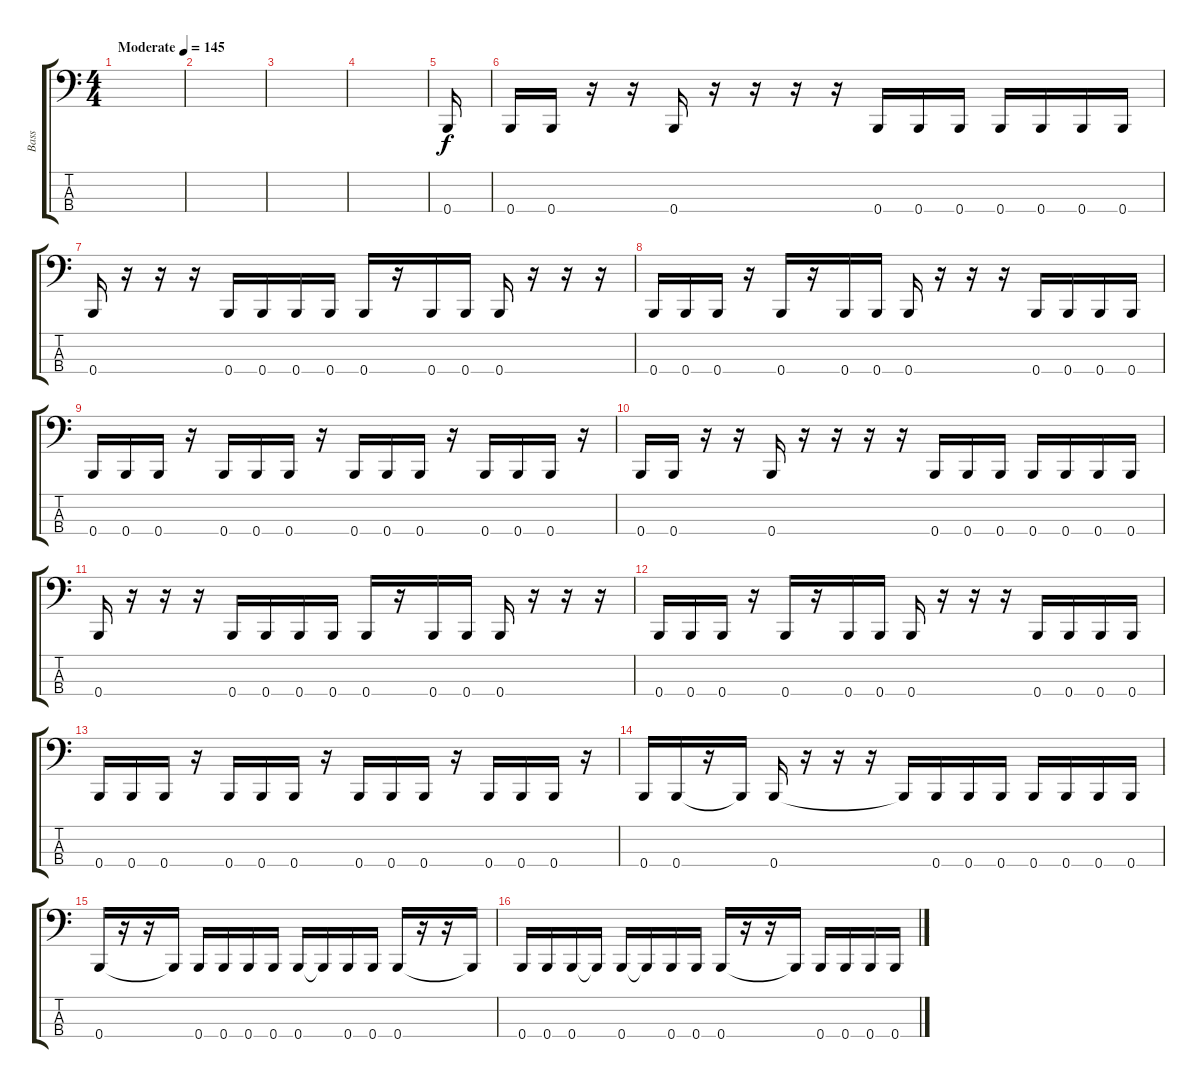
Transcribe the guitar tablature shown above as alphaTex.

\track ("Bass" "Bass") {instrument electricbassfinger}
\staff {score tabs}
\tuning (F2 C2 G1 B0) {hide}
\ts (4 4)
\tempo (145 "Moderate")
\clef f4
\ks c
|
|
|
|
0.4.16 |
0.4.16 0.4.16 r.16 r.16 0.4.16 r.16 r.16 r.16 r.16 0.4.16 0.4.16 0.4.16 0.4.16 0.4.16 0.4.16 0.4.16 |
0.4.16 r.16 r.16 r.16 0.4.16 0.4.16 0.4.16 0.4.16 0.4.16 r.16 0.4.16 0.4.16 0.4.16 r.16 r.16 r.16 |
0.4.16 0.4.16 0.4.16 r.16 0.4.16 r.16 0.4.16 0.4.16 0.4.16 r.16 r.16 r.16 0.4.16 0.4.16 0.4.16 0.4.16 |
0.4.16 0.4.16 0.4.16 r.16 0.4.16 0.4.16 0.4.16 r.16 0.4.16 0.4.16 0.4.16 r.16 0.4.16 0.4.16 0.4.16 r.16 |
0.4.16 0.4.16 r.16 r.16 0.4.16 r.16 r.16 r.16 r.16 0.4.16 0.4.16 0.4.16 0.4.16 0.4.16 0.4.16 0.4.16 |
0.4.16 r.16 r.16 r.16 0.4.16 0.4.16 0.4.16 0.4.16 0.4.16 r.16 0.4.16 0.4.16 0.4.16 r.16 r.16 r.16 |
0.4.16 0.4.16 0.4.16 r.16 0.4.16 r.16 0.4.16 0.4.16 0.4.16 r.16 r.16 r.16 0.4.16 0.4.16 0.4.16 0.4.16 |
0.4.16 0.4.16 0.4.16 r.16 0.4.16 0.4.16 0.4.16 r.16 0.4.16 0.4.16 0.4.16 r.16 0.4.16 0.4.16 0.4.16 r.16 |
0.4.16 0.4.16 r.16 0.4{t}.16 0.4.16 r.16 r.16 r.16 0.4{t}.16 0.4.16 0.4.16 0.4.16 0.4.16 0.4.16 0.4.16 0.4.16 |
0.4.16 r.16 r.16 0.4{t}.16 0.4.16 0.4.16 0.4.16 0.4.16 0.4.16 0.4{t}.16 0.4.16 0.4.16 0.4.16 r.16 r.16 0.4{t}.16 |
0.4.16 0.4.16 0.4.16 0.4{t}.16 0.4.16 0.4{t}.16 0.4.16 0.4.16 0.4.16 r.16 r.16 0.4{t}.16 0.4.16 0.4.16 0.4.16 0.4.16
